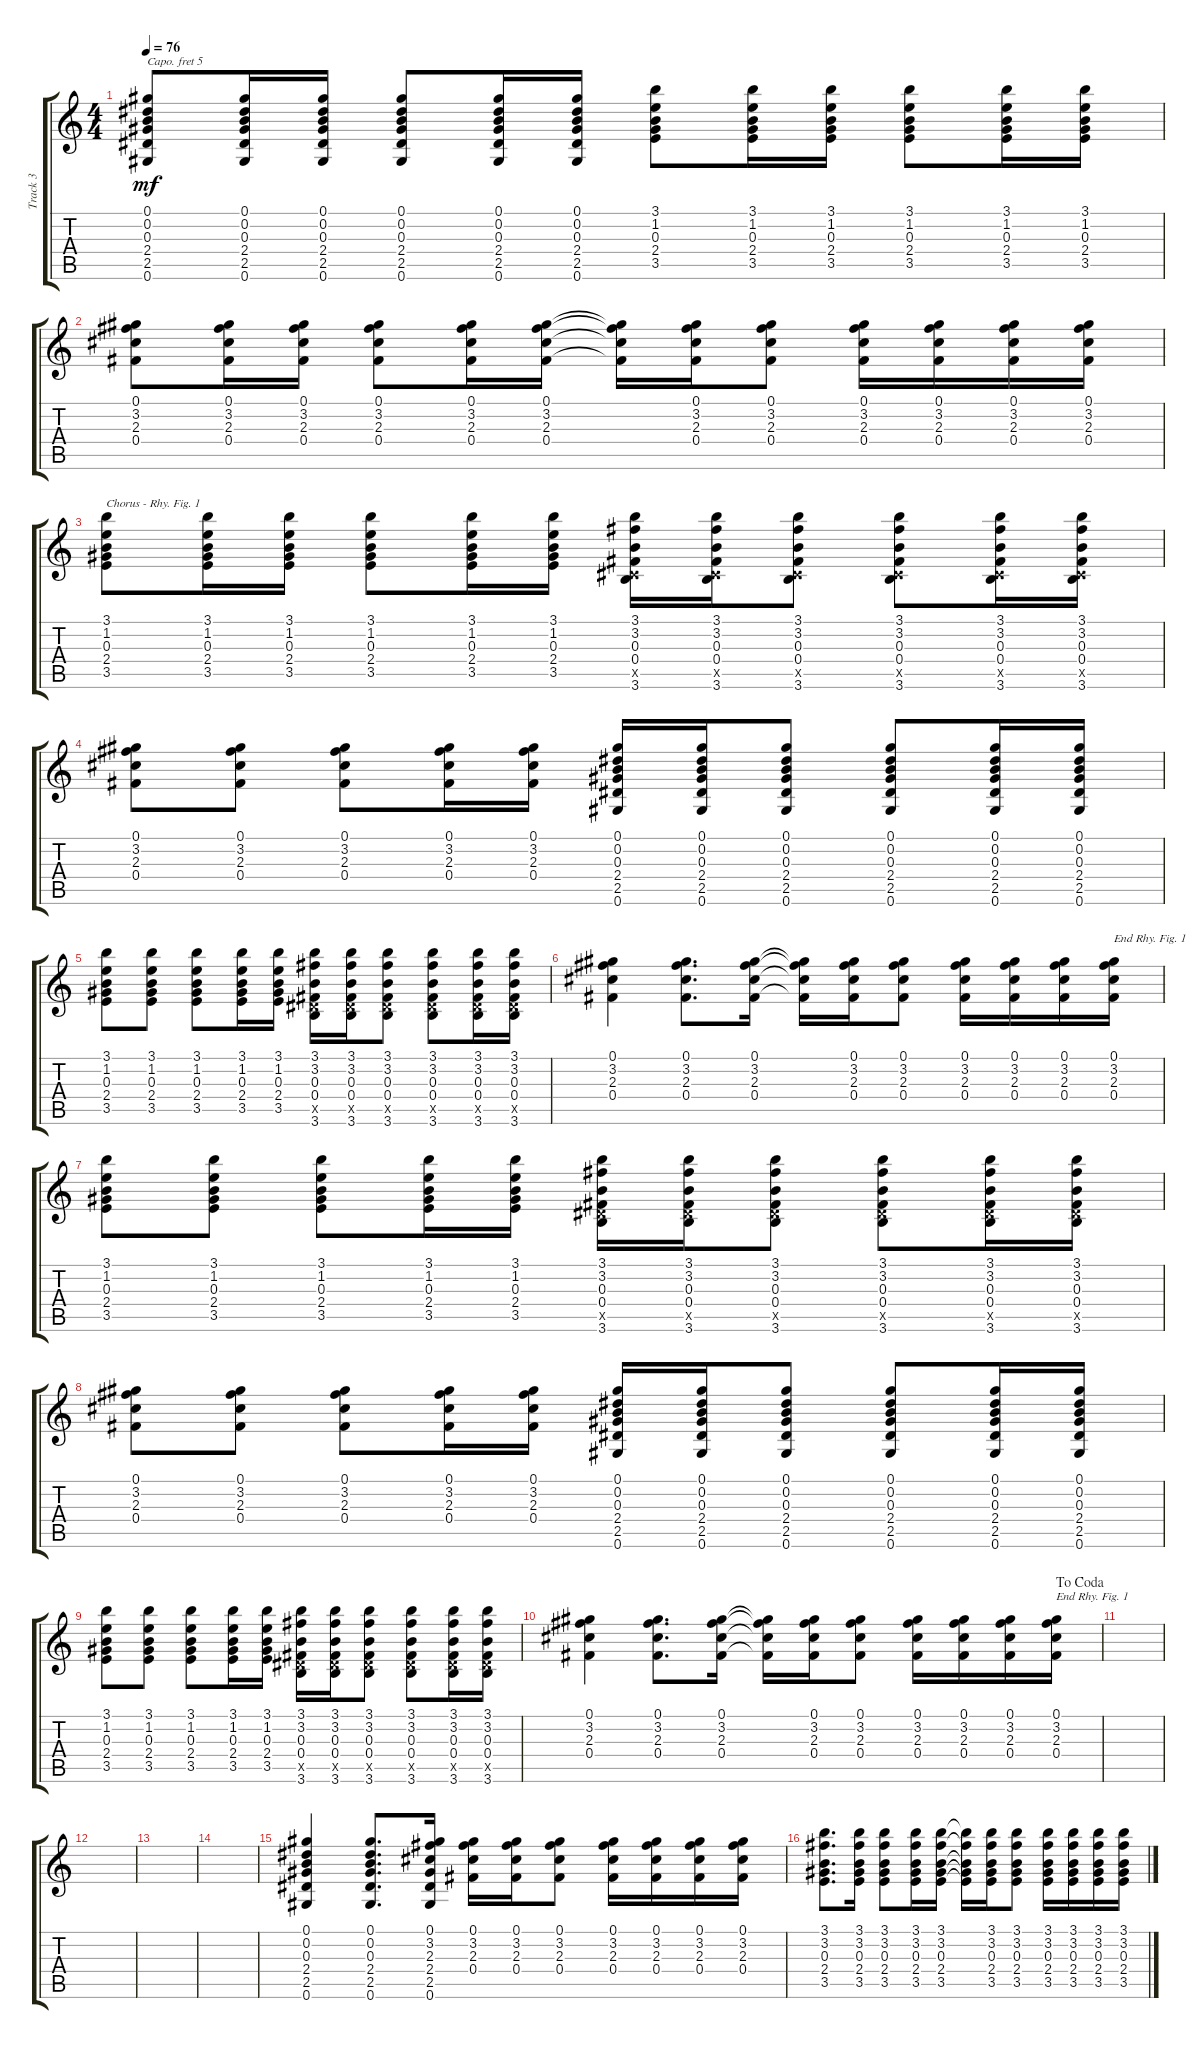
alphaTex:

\track ("Track 3" "Track 3") {instrument acousticguitarsteel}
\staff {score tabs}
\capo 5
\tuning (Eb4 Bb3 Gb3 Db3 Ab2 Eb2) {hide}
\ts (4 4)
\tempo 76
\clef g2
\ks c
(0.1 0.2 0.3 2.4 2.5 0.6).8{dy mf} (0.1 0.2 0.3 2.4 2.5 0.6).16 (0.1 0.2 0.3 2.4 2.5 0.6).16 (0.1 0.2 0.3 2.4 2.5 0.6).8 (0.1 0.2 0.3 2.4 2.5 0.6).16 (0.1 0.2 0.3 2.4 2.5 0.6).16 (3.1 1.2 0.3 2.4 3.5).8 (3.1 1.2 0.3 2.4 3.5).16 (3.1 1.2 0.3 2.4 3.5).16 (3.1 1.2 0.3 2.4 3.5).8 (3.1 1.2 0.3 2.4 3.5).16 (3.1 1.2 0.3 2.4 3.5).16 |
(0.1 3.2 2.3 0.4).8 (0.1 3.2 2.3 0.4).16 (0.1 3.2 2.3 0.4).16 (0.1 3.2 2.3 0.4).8 (0.1 3.2 2.3 0.4).16 (0.1 3.2 2.3 0.4).16 (0.1{t} 3.2{t} 2.3{t} 0.4{t}).16 (0.1 3.2 2.3 0.4).16 (0.1 3.2 2.3 0.4).8 (0.1 3.2 2.3 0.4).16 (0.1 3.2 2.3 0.4).16 (0.1 3.2 2.3 0.4).16 (0.1 3.2 2.3 0.4).16 |
(3.1 1.2 0.3 2.4 3.5).8{txt "Chorus - Rhy. Fig. 1"} (3.1 1.2 0.3 2.4 3.5).16 (3.1 1.2 0.3 2.4 3.5).16 (3.1 1.2 0.3 2.4 3.5).8 (3.1 1.2 0.3 2.4 3.5).16 (3.1 1.2 0.3 2.4 3.5).16 (3.1 3.2 0.3 0.4 0.5{x} 3.6).16 (3.1 3.2 0.3 0.4 0.5{x} 3.6).16 (3.1 3.2 0.3 0.4 0.5{x} 3.6).8 (3.1 3.2 0.3 0.4 0.5{x} 3.6).8 (3.1 3.2 0.3 0.4 0.5{x} 3.6).16 (3.1 3.2 0.3 0.4 0.5{x} 3.6).16 |
(0.1 3.2 2.3 0.4).8 (0.1 3.2 2.3 0.4).8 (0.1 3.2 2.3 0.4).8 (0.1 3.2 2.3 0.4).16 (0.1 3.2 2.3 0.4).16 (0.1 0.2 0.3 2.4 2.5 0.6).16 (0.1 0.2 0.3 2.4 2.5 0.6).16 (0.1 0.2 0.3 2.4 2.5 0.6).8 (0.1 0.2 0.3 2.4 2.5 0.6).8 (0.1 0.2 0.3 2.4 2.5 0.6).16 (0.1 0.2 0.3 2.4 2.5 0.6).16 |
(3.1 1.2 0.3 2.4 3.5).8 (3.1 1.2 0.3 2.4 3.5).8 (3.1 1.2 0.3 2.4 3.5).8 (3.1 1.2 0.3 2.4 3.5).16 (3.1 1.2 0.3 2.4 3.5).16 (3.1 3.2 0.3 0.4 2.5{x} 3.6).16 (3.1 3.2 0.3 0.4 2.5{x} 3.6).16 (3.1 3.2 0.3 0.4 2.5{x} 3.6).8 (3.1 3.2 0.3 0.4 2.5{x} 3.6).8 (3.1 3.2 0.3 0.4 2.5{x} 3.6).16 (3.1 3.2 0.3 0.4 2.5{x} 3.6).16 |
(0.1 3.2 2.3 0.4).4 (0.1 3.2 2.3 0.4).8{d} (0.1 3.2 2.3 0.4).16 (0.1{t} 3.2{t} 2.3{t} 0.4{t}).16 (0.1 3.2 2.3 0.4).16 (0.1 3.2 2.3 0.4).8 (0.1 3.2 2.3 0.4).16 (0.1 3.2 2.3 0.4).16 (0.1 3.2 2.3 0.4).16 (0.1 3.2 2.3 0.4).16{txt "End Rhy. Fig. 1"} |
(3.1 1.2 0.3 2.4 3.5).8 (3.1 1.2 0.3 2.4 3.5).8 (3.1 1.2 0.3 2.4 3.5).8 (3.1 1.2 0.3 2.4 3.5).16 (3.1 1.2 0.3 2.4 3.5).16 (3.1 3.2 0.3 0.4 2.5{x} 3.6).16 (3.1 3.2 0.3 0.4 2.5{x} 3.6).16 (3.1 3.2 0.3 0.4 2.5{x} 3.6).8 (3.1 3.2 0.3 0.4 2.5{x} 3.6).8 (3.1 3.2 0.3 0.4 2.5{x} 3.6).16 (3.1 3.2 0.3 0.4 2.5{x} 3.6).16 |
(0.1 3.2 2.3 0.4).8 (0.1 3.2 2.3 0.4).8 (0.1 3.2 2.3 0.4).8 (0.1 3.2 2.3 0.4).16 (0.1 3.2 2.3 0.4).16 (0.1 0.2 0.3 2.4 2.5 0.6).16 (0.1 0.2 0.3 2.4 2.5 0.6).16 (0.1 0.2 0.3 2.4 2.5 0.6).8 (0.1 0.2 0.3 2.4 2.5 0.6).8 (0.1 0.2 0.3 2.4 2.5 0.6).16 (0.1 0.2 0.3 2.4 2.5 0.6).16 |
(3.1 1.2 0.3 2.4 3.5).8 (3.1 1.2 0.3 2.4 3.5).8 (3.1 1.2 0.3 2.4 3.5).8 (3.1 1.2 0.3 2.4 3.5).16 (3.1 1.2 0.3 2.4 3.5).16 (3.1 3.2 0.3 0.4 2.5{x} 3.6).16 (3.1 3.2 0.3 0.4 2.5{x} 3.6).16 (3.1 3.2 0.3 0.4 2.5{x} 3.6).8 (3.1 3.2 0.3 0.4 2.5{x} 3.6).8 (3.1 3.2 0.3 0.4 2.5{x} 3.6).16 (3.1 3.2 0.3 0.4 2.5{x} 3.6).16 |
\jump dacoda
(0.1 3.2 2.3 0.4).4 (0.1 3.2 2.3 0.4).8{d} (0.1 3.2 2.3 0.4).16 (0.1{t} 3.2{t} 2.3{t} 0.4{t}).16 (0.1 3.2 2.3 0.4).16 (0.1 3.2 2.3 0.4).8 (0.1 3.2 2.3 0.4).16 (0.1 3.2 2.3 0.4).16 (0.1 3.2 2.3 0.4).16 (0.1 3.2 2.3 0.4).16{txt "End Rhy. Fig. 1"} |
|
|
|
|
(0.1 0.2 0.3 2.4 2.5 0.6).4 (0.1 0.2 0.3 2.4 2.5 0.6).8{d} (0.1 3.2 2.3 2.4 2.5 0.6).16 (0.1 3.2 2.3 0.4).16 (0.1 3.2 2.3 0.4).16 (0.1 3.2 2.3 0.4).8 (0.1 3.2 2.3 0.4).16 (0.1 3.2 2.3 0.4).16 (0.1 3.2 2.3 0.4).16 (0.1 3.2 2.3 0.4).16 |
(3.1 3.2 0.3 2.4 3.5).8{d} (3.1 3.2 0.3 2.4 3.5).16 (3.1 3.2 0.3 2.4 3.5).8 (3.1 3.2 0.3 2.4 3.5).16 (3.1 3.2 0.3 2.4 3.5).16 (3.1{t} 3.2{t} 0.3{t} 2.4{t} 3.5{t}).16 (3.1 3.2 0.3 2.4 3.5).16 (3.1 3.2 0.3 2.4 3.5).8 (3.1 3.2 0.3 2.4 3.5).16 (3.1 3.2 0.3 2.4 3.5).16 (3.1 3.2 0.3 2.4 3.5).16 (3.1 3.2 0.3 2.4 3.5).16
